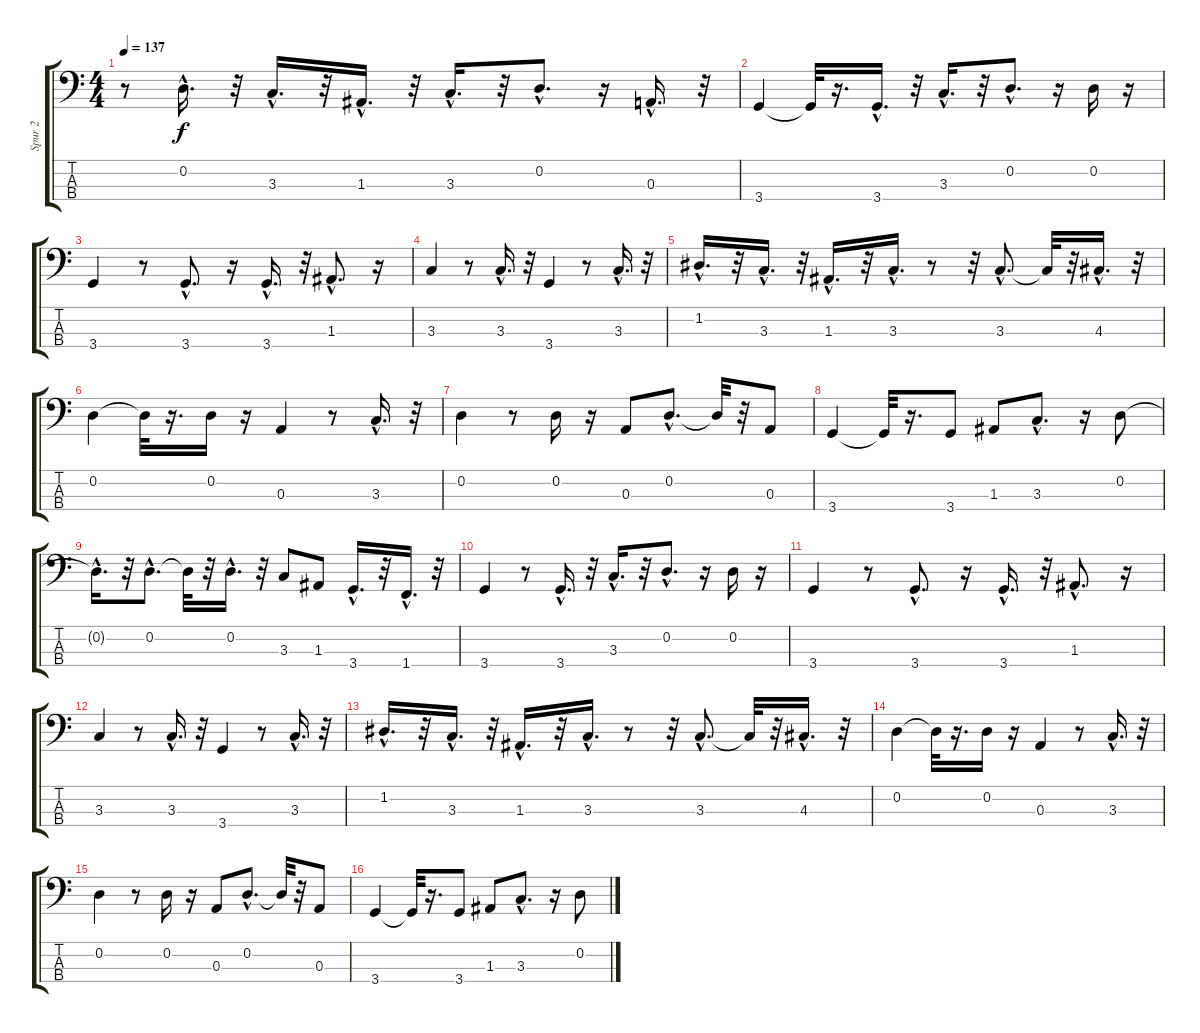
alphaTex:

\track ("Spur 2" "Spur 2") {instrument slapbass1}
\staff {score tabs}
\tuning (G2 D2 A1 E1) {hide}
\ts (4 4)
\tempo 137
\clef f4
\ks c
r.8{dy f} 0.2{hac}.16{d} r.32 3.3{hac}.16{d} r.32 1.3{hac}.16{d} r.32 3.3{hac}.16{d} r.32 0.2{hac}.8{d} r.16 0.3{hac}.16{d} r.32 |
3.4.4 3.4{t}.32 r.16{d} 3.4{hac}.16{d} r.32 3.3{hac}.16{d} r.32 0.2{hac}.8{d} r.16 0.2.16 r.16 |
3.4.4 r.8 3.4{hac}.8{d} r.16 3.4{hac}.16{d} r.32 1.3{hac}.8{d} r.16 |
3.3.4 r.8 3.3{hac}.16{d} r.32 3.4.4 r.8 3.3{hac}.16{d} r.32 |
1.2{hac}.16{d} r.32 3.3{hac}.16{d} r.32 1.3{hac}.16{d} r.32 3.3{hac}.16{d} r.8 r.32 3.3{hac}.8{d} 3.3{t}.32 r.32 4.3{hac}.16{d} r.32 |
0.2.4 0.2{t}.32 r.16{d} 0.2.16 r.16 0.3.4 r.8 3.3{hac}.16{d} r.32 |
0.2.4 r.8 0.2.16 r.16 0.3.8 0.2{hac}.8{d} 0.2{t}.32 r.32 0.3.8 |
3.4.4 3.4{t}.32 r.16{d} 3.4.8 1.3.8 3.3{hac}.8{d} r.16 0.2.8 |
0.2{hac t}.16{d} r.32 0.2{hac}.8{d} 0.2{t}.32 r.32 0.2{hac}.16{d} r.32 3.3.8 1.3.8 3.4{hac}.16{d} r.32 1.4{hac}.16{d} r.32 |
3.4.4 r.8 3.4{hac}.16{d} r.32 3.3{hac}.16{d} r.32 0.2{hac}.8{d} r.16 0.2.16 r.16 |
3.4.4 r.8 3.4{hac}.8{d} r.16 3.4{hac}.16{d} r.32 1.3{hac}.8{d} r.16 |
3.3.4 r.8 3.3{hac}.16{d} r.32 3.4.4 r.8 3.3{hac}.16{d} r.32 |
1.2{hac}.16{d} r.32 3.3{hac}.16{d} r.32 1.3{hac}.16{d} r.32 3.3{hac}.16{d} r.8 r.32 3.3{hac}.8{d} 3.3{t}.32 r.32 4.3{hac}.16{d} r.32 |
0.2.4 0.2{t}.32 r.16{d} 0.2.16 r.16 0.3.4 r.8 3.3{hac}.16{d} r.32 |
0.2.4 r.8 0.2.16 r.16 0.3.8 0.2{hac}.8{d} 0.2{t}.32 r.32 0.3.8 |
3.4.4 3.4{t}.32 r.16{d} 3.4.8 1.3.8 3.3{hac}.8{d} r.16 0.2.8
